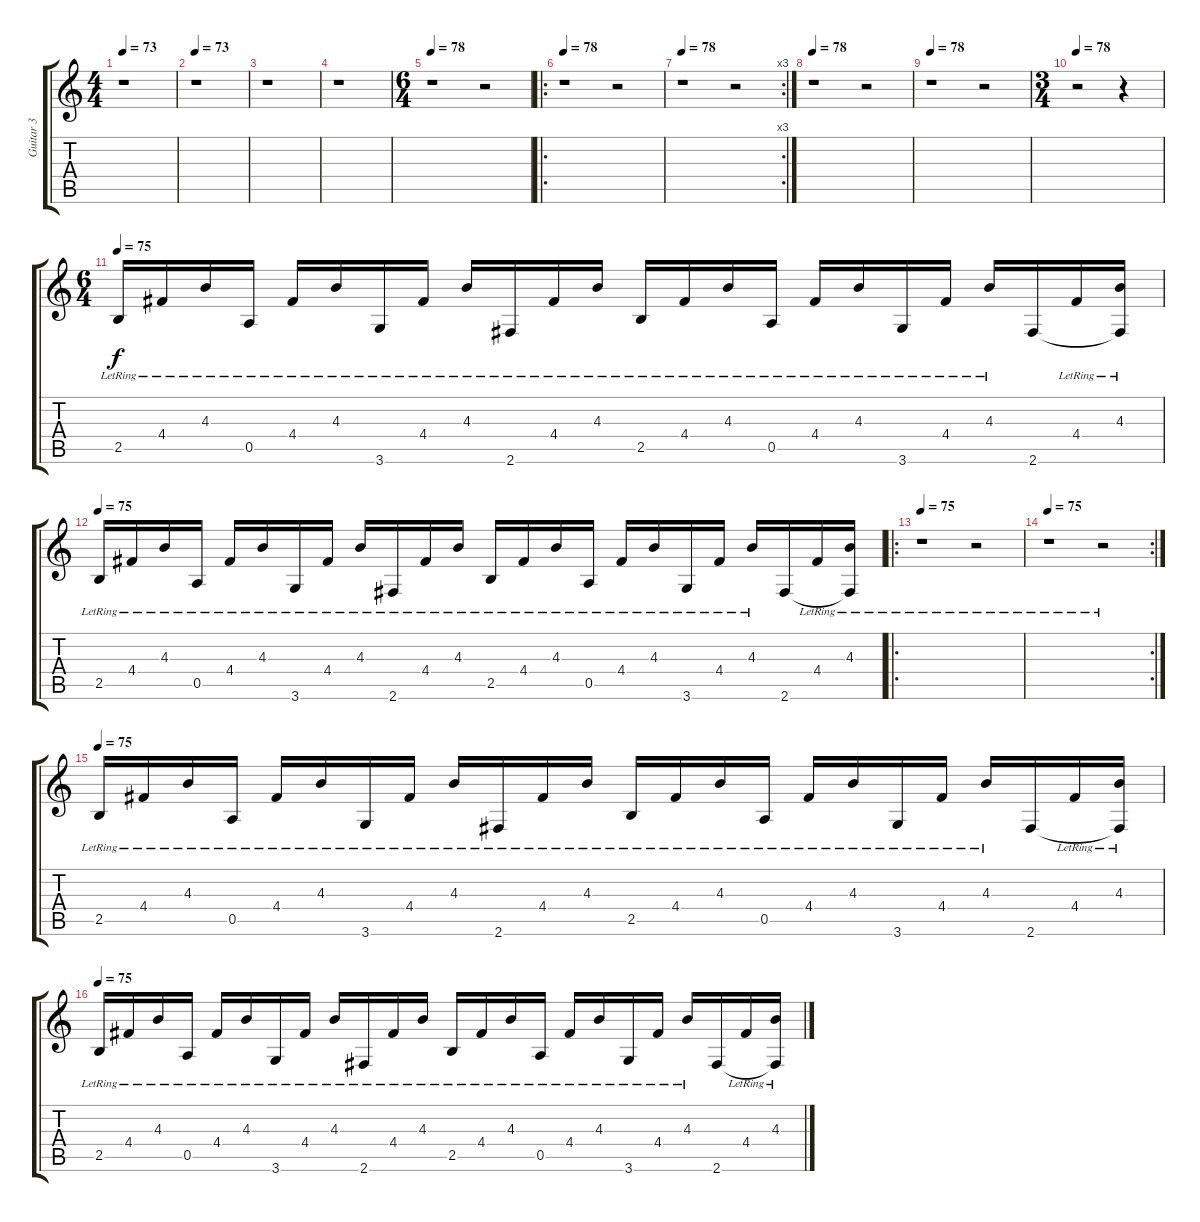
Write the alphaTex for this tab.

\track ("Guitar 3" "Guitar 3") {instrument acousticguitarsteel}
\staff {score tabs}
\tuning (E4 B3 G3 D3 A2 E2) {hide}
\ts (4 4)
\tempo 73
\clef g2
\ks c
r.1{dy f} |
\tempo 73
r.1 |
r.1 |
r.1 |
\ts (6 4)
\tempo 78
r.1 r.2 |
\ro
\tempo 78
r.1 r.2 |
\rc 3
\tempo 78
r.1 r.2 |
\tempo 78
r.1 r.2 |
\tempo 78
r.1 r.2 |
\ts (3 4)
\tempo 78
r.2 r.4 |
\ts (6 4)
\tempo 75
2.5{lr}.16 4.4{lr}.16 4.3{lr}.16 0.5{lr}.16 4.4{lr}.16 4.3{lr}.16 3.6{lr}.16 4.4{lr}.16 4.3{lr}.16 2.6{lr}.16 4.4{lr}.16 4.3{lr}.16 2.5{lr}.16 4.4{lr}.16 4.3{lr}.16 0.5{lr}.16 4.4{lr}.16 4.3{lr}.16 3.6{lr}.16 4.4{lr}.16 4.3{lr}.16 2.6.16 4.4{lr}.16 (4.3{lr} 2.6{t}).16 |
\tempo 75
2.5{lr}.16 4.4{lr}.16 4.3{lr}.16 0.5{lr}.16 4.4{lr}.16 4.3{lr}.16 3.6{lr}.16 4.4{lr}.16 4.3{lr}.16 2.6{lr}.16 4.4{lr}.16 4.3{lr}.16 2.5{lr}.16 4.4{lr}.16 4.3{lr}.16 0.5{lr}.16 4.4{lr}.16 4.3{lr}.16 3.6{lr}.16 4.4{lr}.16 4.3{lr}.16 2.6.16 4.4{lr}.16 (4.3{lr} 2.6{t}).16 |
\ro
\tempo 75
r.1 r.2 |
\rc 2
\tempo 75
r.1 r.2 |
\tempo 75
2.5{lr}.16 4.4{lr}.16 4.3{lr}.16 0.5{lr}.16 4.4{lr}.16 4.3{lr}.16 3.6{lr}.16 4.4{lr}.16 4.3{lr}.16 2.6{lr}.16 4.4{lr}.16 4.3{lr}.16 2.5{lr}.16 4.4{lr}.16 4.3{lr}.16 0.5{lr}.16 4.4{lr}.16 4.3{lr}.16 3.6{lr}.16 4.4{lr}.16 4.3{lr}.16 2.6.16 4.4{lr}.16 (4.3{lr} 2.6{t}).16 |
\tempo 75
2.5{lr}.16 4.4{lr}.16 4.3{lr}.16 0.5{lr}.16 4.4{lr}.16 4.3{lr}.16 3.6{lr}.16 4.4{lr}.16 4.3{lr}.16 2.6{lr}.16 4.4{lr}.16 4.3{lr}.16 2.5{lr}.16 4.4{lr}.16 4.3{lr}.16 0.5{lr}.16 4.4{lr}.16 4.3{lr}.16 3.6{lr}.16 4.4{lr}.16 4.3{lr}.16 2.6.16 4.4{lr}.16 (4.3{lr} 2.6{t}).16
